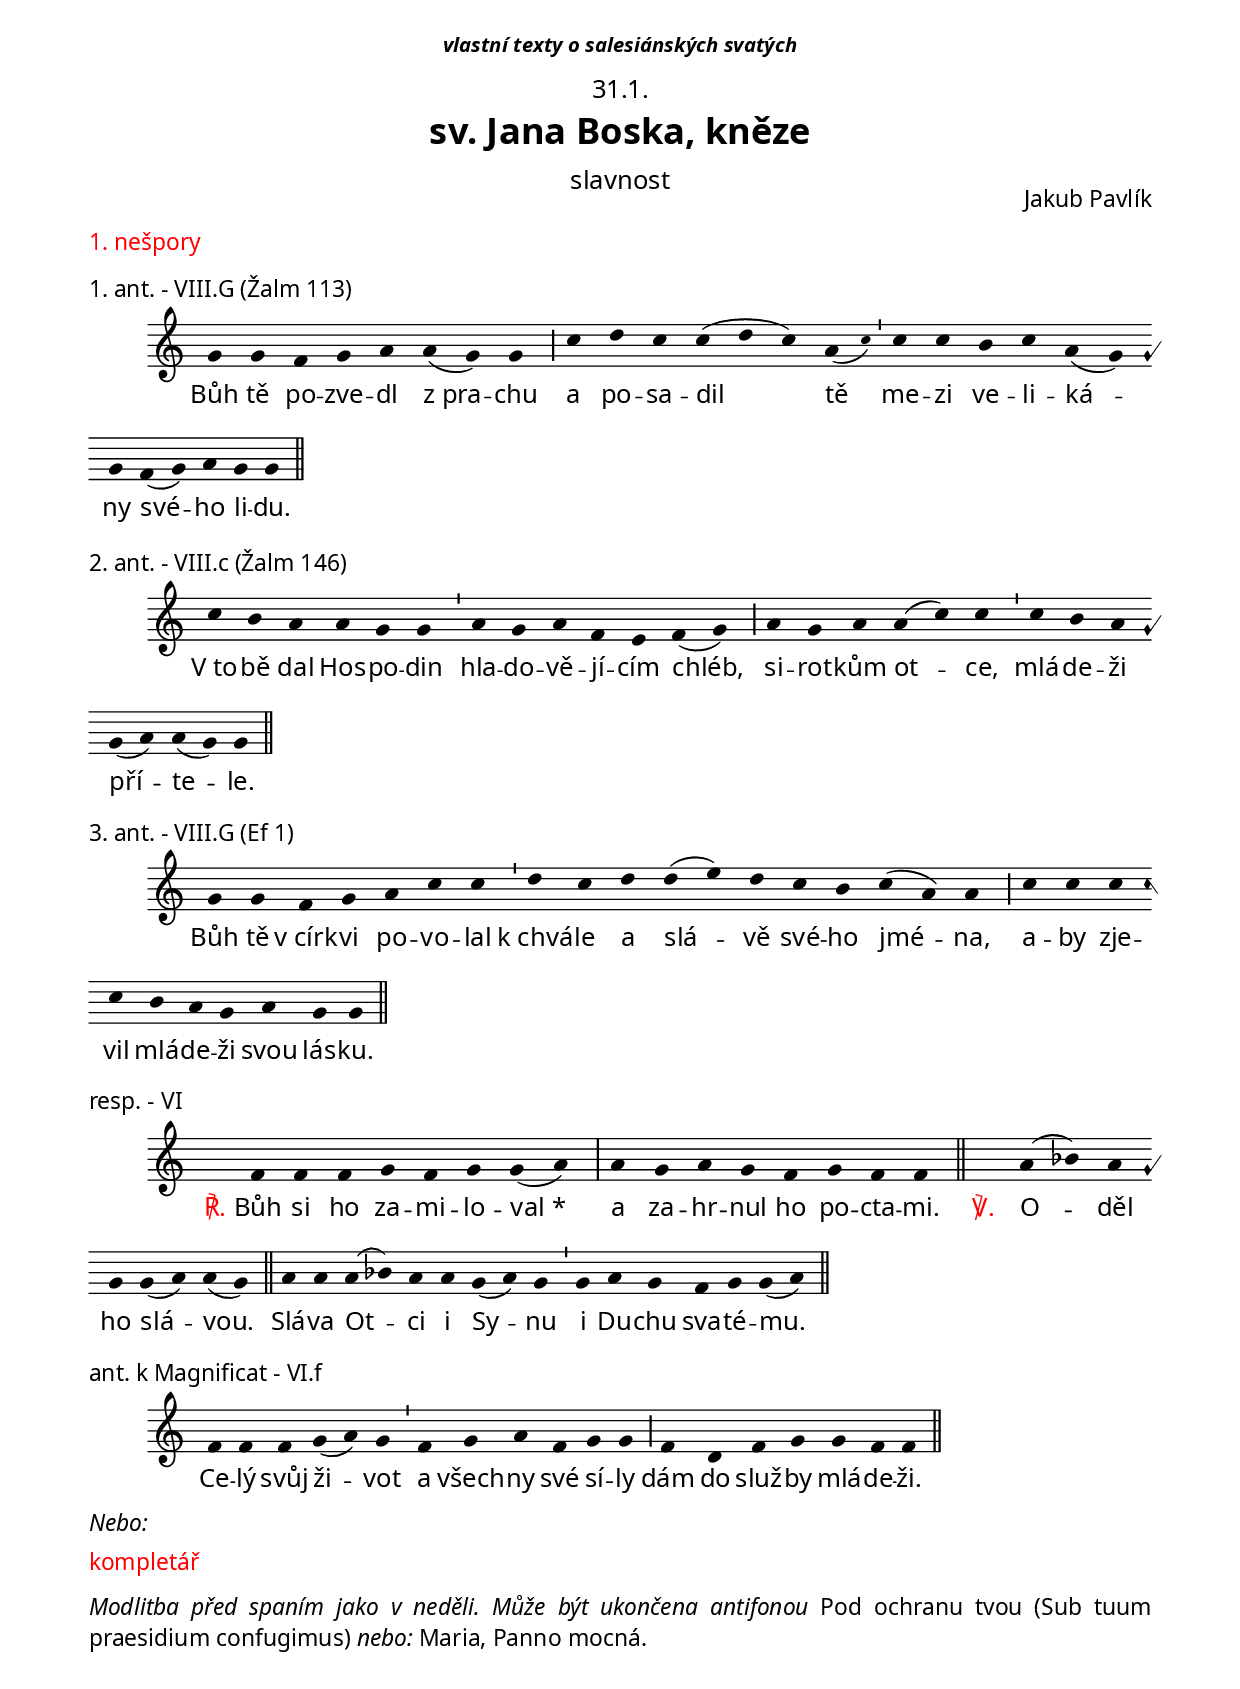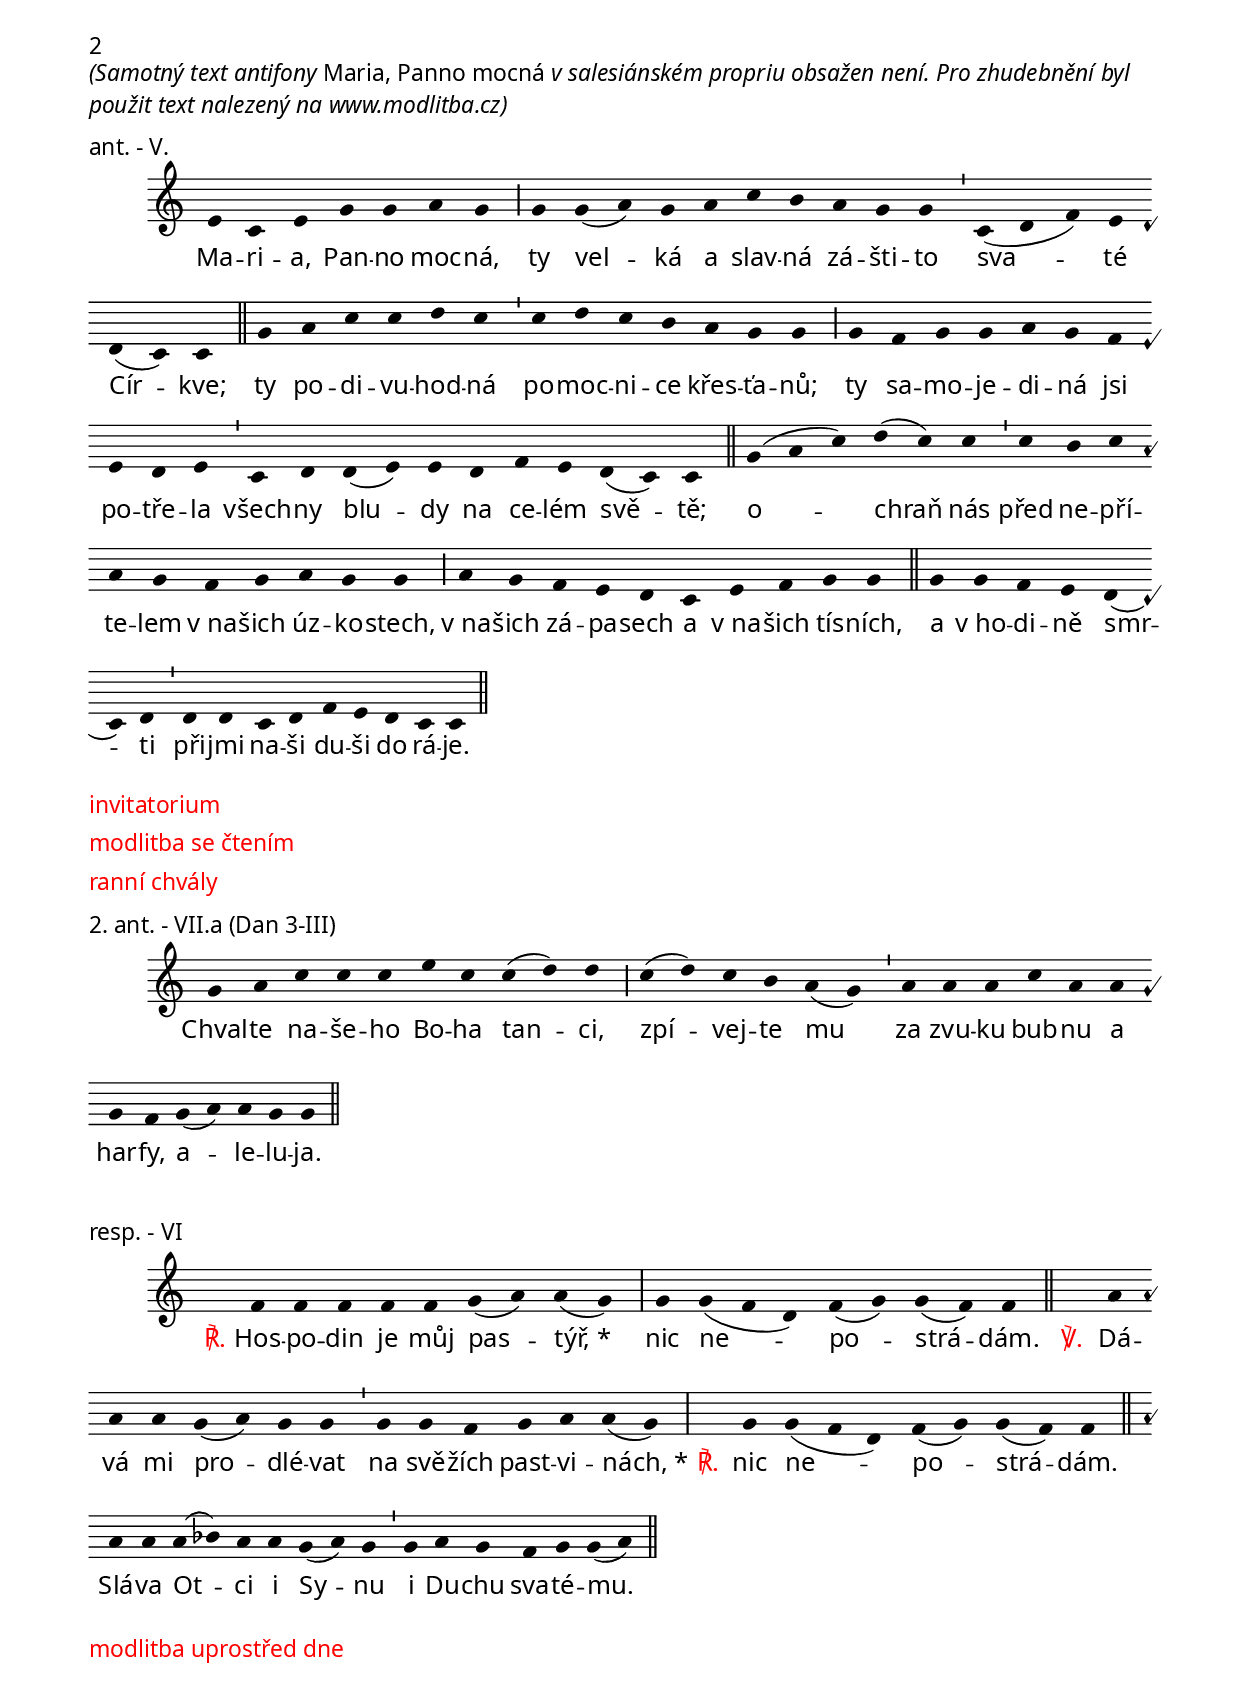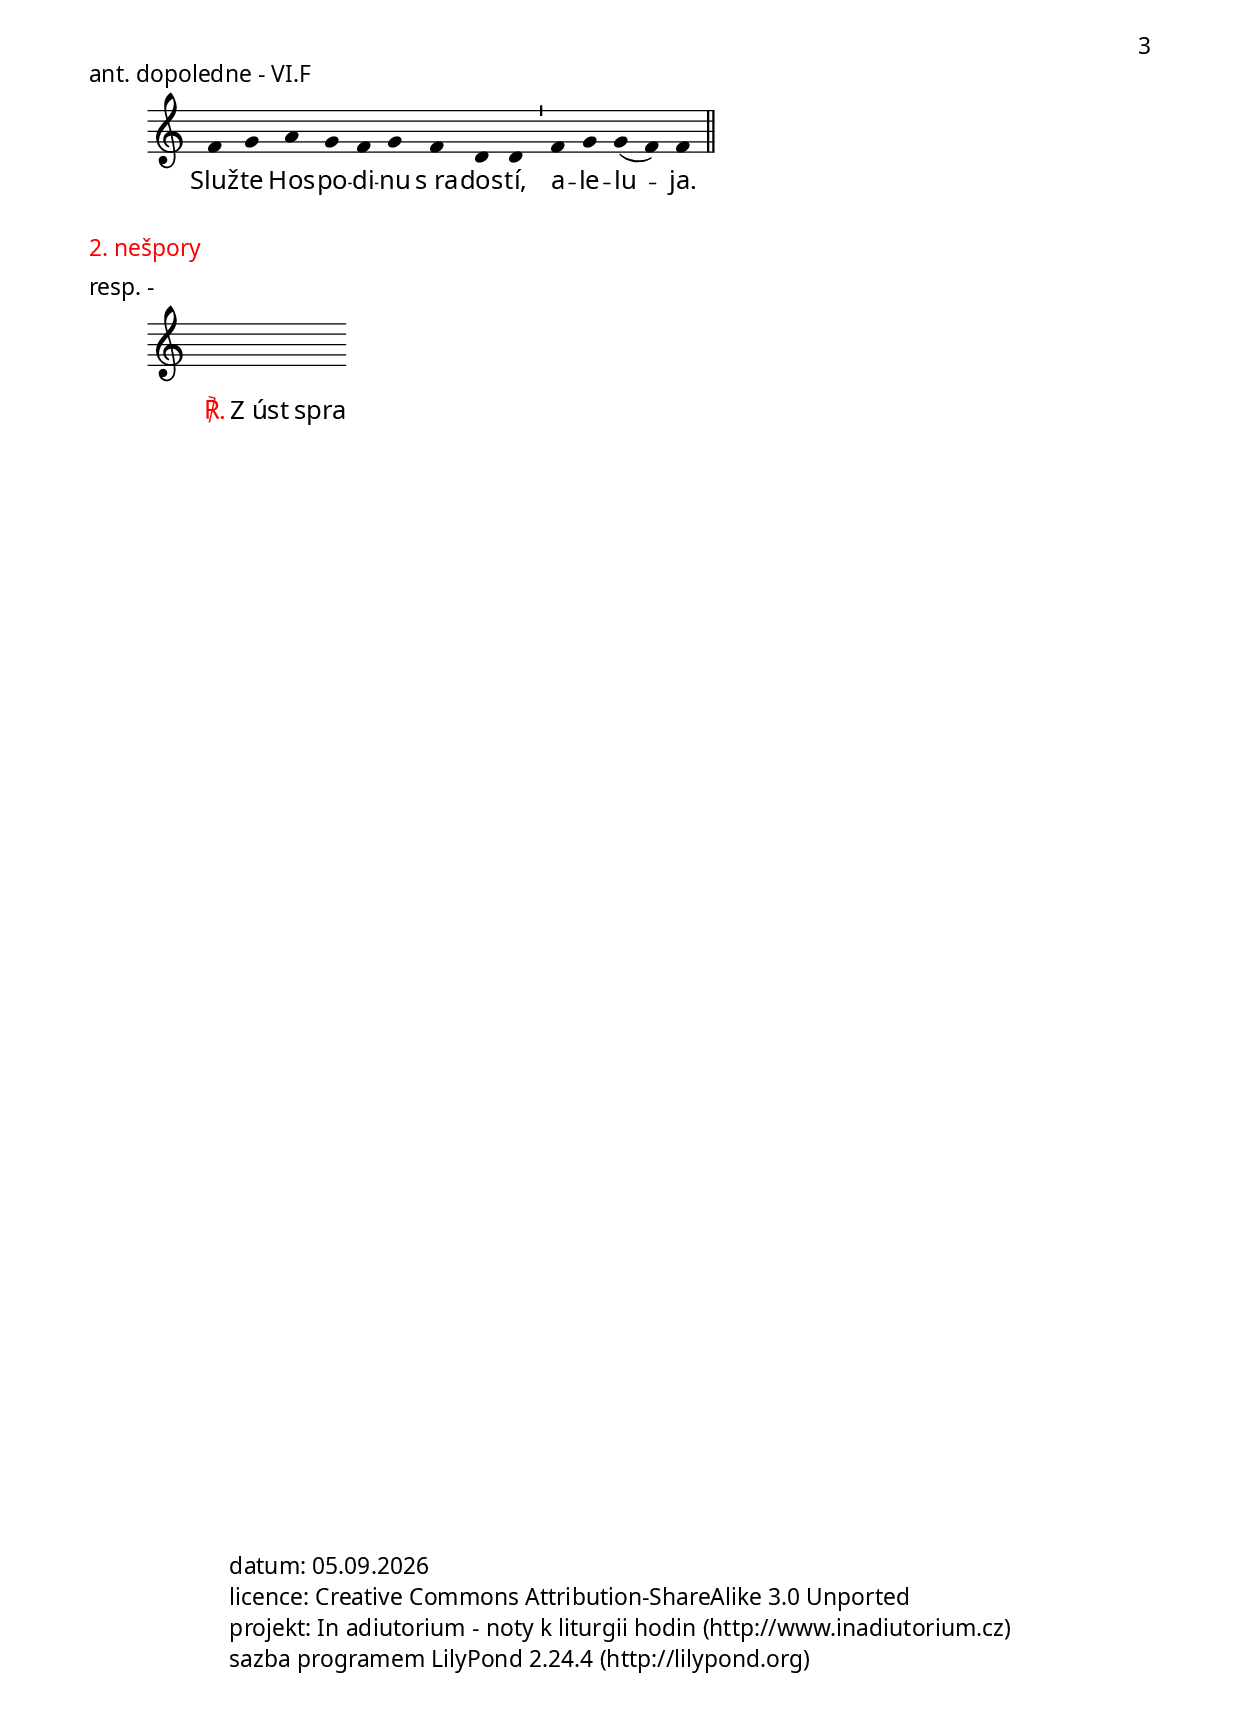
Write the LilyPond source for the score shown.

\version "2.19.80"

\include "../../spolecne.ly"
\include "../../spolecne/reholni.ly"
\include "../../dilyresponsorii.ly"

\header {
  title = \markup\titleSvatek
            "sv. Jana Boska, kněze"
            slavnost
            31.1.
           "vlastní texty o salesiánských svatých"
  composer = "Jakub Pavlík"
}

\markup {\nadpisHodinka {"1. nešpory"}}

\score {
  \relative c'' {
    \choralniRezim
    g4 g f g a a( g) g \barMaior
    c d c c( d c) a( \grace { c) } \barMin
    c c b c a( g) g f( g) a g g \barFinalis
  }
  \addlyrics {
    Bůh tě po -- zve -- dl z_pra -- chu
    a po -- sa -- dil tě
    me -- zi ve -- li -- ká -- ny
    své -- ho li -- du.
  }
  \header {
    quid = "1. ant."
    modus = "VIII"
    differentia = "G"
    psalmus = "Žalm 113"
    id = "1ne-a1"
    piece = \markup {\sestavTitulek}
  }
}

\score {
  \relative c'' {
    \choralniRezim
    c4 b a a g g \barMin
    a g a f e f( g) \barMaior
    a g a a( c) c \barMin
    c b a g( a) a( g) g \barFinalis
  }
  \addlyrics {
    V_to -- bě dal Hos -- po -- din
    hla -- do -- vě -- jí -- cím chléb,
    si -- rot -- kům ot -- ce,
    mlá -- de -- ži pří -- te -- le.
  }
  \header {
    quid = "2. ant."
    modus = "VIII"
    differentia = "c"
    psalmus = "Žalm 146"
    id = "1ne-a2"
    piece = \markup {\sestavTitulek}
  }
}

\score {
  \relative c'' {
    \choralniRezim
    g4 g f g a c c \barMin
    d c d d( e) d c b c( a) a \barMaior
    c c c c b a g a g g \barFinalis
  }
  \addlyrics {
    Bůh tě v_círk -- vi po -- vo -- lal
    k_chvá -- le a slá -- vě
    své -- ho jmé -- na,
    a -- by zje -- vil mlá -- de -- ži svou lás -- ku.
  }
  \header {
    quid = "3. ant."
    modus = "VIII"
    differentia = "G"
    psalmus = "Ef 1"
    id = "1ne-a3"
    piece = \markup {\sestavTitulek}
  }
}

\score {
  \relative c' {
    \choralniRezim

    % R
    \neviditelna f
    f4 f f g f g g( a) \barMax
    a g a g f g f f \barFinalis

    % V
    \neviditelna a
    a( bes) a g g( a) a( g) \barFinalis
    % Slava
    \respVIdoxologie \barFinalis
  }
  \addlyrics {
    \Response Bůh si ho za -- mi -- lo -- val_*
    a za -- hr -- nul ho po -- cta -- mi.
    \Verse O -- děl ho slá -- vou.
    \textRespDoxologie
  }
  \header {
    quid = "resp."
    modus = "VI"
    id = "1ne-r"
    piece = \markup {\sestavTitulekResp}
  }
}

\score {
  \relative c' {
    \choralniRezim
    f4 f f g( a) g \barMin
    f g a f g g \barMaior
    f d f g g f f \barFinalis
  }
  \addlyrics {
    Ce -- lý svůj ži -- vot
    a všech -- ny své sí -- ly
    dám do služ -- by mlá -- de -- ži.
  }
  \header {
    quid = "ant. k Magnificat"
    modus = "VI"
    differentia = "f"
    psalmus = ""
    id = "1ne-am"
    piece = \markup {\sestavTitulekBezZalmu}
  }
}

\markup\italic{Nebo:}

\score {
  \relative c' {
    \choralniRezim

  }
  \addlyrics {
    Můj sy -- nu,
    za -- cho -- vá -- vej pří -- ka -- zy své -- ho ot -- ce,
    ne -- po -- hr -- dej na -- u -- če -- ní -- mi své mat -- ky
    a u -- cho -- vá -- vej je stá -- le ve svém srd -- ci.
  }
  \header {
    quid = "ant. k Magnificat"
    modus = ""
    differentia = ""
    psalmus = ""
    id = "1ne-am2"
    piece = \markup {\sestavTitulekBezZalmu}
  }
}

\markup {\nadpisHodinka {"kompletář"}}

\markup\justify\italic{
  Modlitba před spaním jako v neděli. Může být ukončena
  antifonou \upright{Pod ochranu tvou} \upright{(Sub tuum praesidium confugimus)}
  nebo: \upright{Maria, Panno mocná.}
}

\markup\wordwrap\italic{
  (Samotný text antifony \upright{Maria, Panno mocná} v salesiánském propriu obsažen není.
  Pro zhudebnění byl použit text nalezený na \concat { \with-url "http://www.modlitba.cz/modlitba-v-zivote/seznam-modliteb/rozdeleni-modliteb-podle-adresata-podle-toho-ke-komu-se-modlitbou-obracime/k-panne-marii/" {www.modlitba.cz} ")" }
}

\score {
  \relative c' {
    \choralniRezim
    e4 c e g g a g \barMaior
    g g( a) g a c b a g g \barMin
    c,( d f) e d( c) c \barFinalis
    g' a c c d c \barMin
    c d c b a g g \barMaior
    g f g g a g f e d e \barMin
    c d d( e) e d f e d( c) c \barFinalis
    g'( a c) d( c) c \barMin
    c b c a g f g a g g \barMaior
    a g f e d c e f g g \barFinalis
    g g f e d( c) d \barMin
    d d c d f e d c c \barFinalis
  }
  \addlyrics {
    Ma -- ri -- a, Pan -- no moc -- ná,
    ty vel -- ká a slav -- ná zá -- šti -- to
    sva -- té Cír -- kve;
    ty po -- di -- vu -- hod -- ná
    po -- moc -- ni -- ce křes -- ťa -- nů;
    ty sa -- mo -- je -- di -- ná jsi po -- tře -- la
    všech -- ny blu -- dy na ce -- lém svě -- tě;
    o -- chraň
    nás před ne -- pří -- te -- lem v_na -- šich úz -- ko -- stech,
    v_na -- šich zá -- pa -- sech a v_na -- šich tís -- ních,
    a v_ho -- di -- ně smr -- ti
    při -- jmi na -- ši du -- ši do rá -- je.
    A -- men. % nechat? vypustit? v antifonach nebyva
  }
  \header {
    % text z http://www.modlitba.cz/modlitba-v-zivote/seznam-modliteb/rozdeleni-modliteb-podle-adresata-podle-toho-ke-komu-se-modlitbou-obracime/k-panne-marii/
    % protože v propriu se na modlitbu pouze odkazuje, ale není otištěna
    quid = "ant."
    modus = "V"
    differentia = ""
    psalmus = ""
    id = "pannomocna"
    piece = \markup {\sestavTitulekBezZalmu}
  }
}

\markup {\nadpisHodinka {"invitatorium"}}

\score {
  \relative c' {
    \choralniRezim

  }
  \addlyrics {
    Ve svá -- tek sva -- té -- ho Ja -- na Bos -- ka
    chval -- me Pá -- na, na -- še -- ho Bo -- ha.
  }
  \header {
    quid = "ant."
    modus = ""
    differentia = ""
    psalmus = ""
    id = "invit"
    piece = \markup {\sestavTitulekBezZalmu}
  }
}

\markup {\nadpisHodinka {"modlitba se čtením"}}

\score {
  \relative c' {
    \choralniRezim

  }
  \addlyrics {
    Bůh mu dal moud -- rost a pro -- zí -- ra -- vost
    a srd -- ce vel -- ké ja -- ko moř -- ské po -- bře -- ží.
  }
  \header {
    quid = "1. ant."
    modus = ""
    differentia = ""
    psalmus = "Žalm 21"
    id = "mc-a1"
    piece = \markup {\sestavTitulek}
  }
}

\score {
  \relative c' {
    \choralniRezim

  }
  \addlyrics {
    Vě -- řil pro -- ti vší na -- dě -- ji
    a stal se ot -- cem mno -- ha ná -- ro -- dů.
  }
  \header {
    quid = "2. ant."
    modus = ""
    differentia = ""
    psalmus = "Žalm 92-I"
    id = "mc-a2"
    piece = \markup {\sestavTitulek}
  }
}

\score {
  \relative c' {
    \choralniRezim

  }
  \addlyrics {
    Dů -- vě -- řo -- val v_Hos -- po -- di -- na,
    ko -- nal dob -- ro;
    do něj vlo -- žil svou ra -- dost.
  }
  \header {
    quid = "3. ant."
    modus = ""
    differentia = ""
    psalmus = "Žalm 92-II"
    id = "mc-a3"
    piece = \markup {\sestavTitulek}
  }
}

\score {
  \relative c' {
    \choralniRezim

  }
  \addlyrics {
    Všech -- no, co ko -- ná -- te slo -- vy a či -- ny,
    ať je ko -- ná -- no
    v_Hos -- po -- di -- no -- vě jmé -- nu.
  }
  \header {
    quid = "ant. ke kantikům vigilie"
    modus = ""
    differentia = ""
    psalmus = ""
    id = "mc-avig"
    piece = \markup {\sestavTitulekBezZalmu}
  }
}

\markup {\nadpisHodinka {"ranní chvály"}}

\score {
  \relative c' {
    \choralniRezim

  }
  \addlyrics {
    Slá -- va a chvá -- la to -- bě,
    Bo -- že mých ot -- ců,
    jenžs mi dal moud -- rost,
    po -- ko -- ru a sí -- lu.
  }
  \header {
    quid = "1. ant."
    modus = ""
    differentia = ""
    psalmus = "Žalm 63"
    id = "rch-a1"
    piece = \markup {\sestavTitulek}
  }
}

\score {
  \relative c'' {
    \choralniRezim
    g4 a c c c e c c( d) d \barMaior
    c( d) c b a( g) \barMin
    a a a c a a g f
    g( a) a g g \barFinalis
  }
  \addlyrics {
    Chval -- te na -- še -- ho Bo -- ha tan -- ci,
    zpí -- vej -- te mu
    za zvu -- ku bub -- nu a har -- fy,
    a -- le -- lu -- ja.
  }
  \header {
    quid = "2. ant."
    modus = "VII"
    differentia = "a"
    psalmus = "Dan 3-III"
    id = "rch-a2"
    piece = \markup {\sestavTitulek}
  }
}

\score {
  \relative c' {
    \choralniRezim

  }
  \addlyrics {
    Za -- hr -- nu -- ješ ho ra -- dos -- tí před svou tvá -- ří,
    hlá -- sá mla -- dým tvá bla -- ho -- sla -- ven -- ství.
  }
  \header {
    quid = "3. ant."
    modus = ""
    differentia = ""
    psalmus = "Žalm 149"
    id = "rch-a3"
    piece = \markup {\sestavTitulek}
  }
}

\score {
  \relative c' {
    \choralniRezim

    % R
    \neviditelna f
    f4 f f f f g( a) a( g) \barMax
    g g( f d) f( g) g( f) f \barFinalis
    % V
    \neviditelna g
    a a a g( a) g g \barMin g g f g a a( g) \barMax
    % R
    \neviditelna g
    g g( f d) f( g) g( f) f \barFinalis
    % Slava
    \respVIdoxologie \barFinalis
  }
  \addlyrics {
    \Response Hos -- po -- din je můj pas -- týř,_*
    nic ne -- po -- strá -- dám.
    \Verse Dá -- vá mi pro -- dlé -- vat na svě -- žích past -- vi -- nách,_*
    \Response nic ne -- po -- strá -- dám.
    \textRespDoxologie
  }
  \header {
    quid = "resp."
    modus = "VI"
    fial = "responsoria.ly#2ct-ne"
    id = "rch-r"
    piece = \markup\sestavTitulekResp
  }
}

\score {
  \relative c' {
    \choralniRezim

  }
  \addlyrics {
    Bla -- ho -- sla -- ve -- ní ti -- ší,
    ne -- boť o -- ni do -- sta -- nou ze -- mi za dě -- dic -- tví.
    Bla -- ho -- sla -- ve -- ní čis -- té -- ho srd -- ce,
    ne -- boť o -- ni bu -- dou vi -- dět Bo -- ha.
  }
  \header {
    quid = "ant. k Benedictus"
    modus = ""
    differentia = ""
    psalmus = ""
    id = "rch-ab"
    piece = \markup {\sestavTitulekBezZalmu}
  }
}

\markup {\nadpisHodinka {"modlitba uprostřed dne"}}

\score {
  \relative c' {
    \choralniRezim
    f4 g a g f g f d d \barMin
    f g g( f) f \barFinalis
  }
  \addlyrics {
    Služ -- te Hos -- po -- di -- nu s_ra -- dos -- tí,
    a -- le -- lu -- ja.
  }
  \header {
    quid = "ant. dopoledne"
    modus = "VI"
    differentia = "F"
    psalmus = ""
    fial = "antifony/velikonoce_tyden1_6patek.ly#rch-a3"
    id = "tercie"
    piece = \markup {\sestavTitulekBezZalmu}
  }
}

\score {
  \relative c' {
    \choralniRezim

  }
  \addlyrics {
    Klaň -- te se Bo -- hu v_kaž -- dé do -- bě:
    v_ra -- dos -- ti i v_bo -- les -- ti.
  }
  \header {
    quid = "ant. v poledne"
    modus = ""
    differentia = ""
    psalmus = ""
    id = "sexta"
    piece = \markup {\sestavTitulekBezZalmu}
  }
}

\score {
  \relative c' {
    \choralniRezim

  }
  \addlyrics {
    Ať nám Bůh po -- má -- há krá -- čet
    po ne -- bes -- ké ces -- tě.
  }
  \header {
    quid = "ant. odpoledne"
    modus = ""
    differentia = ""
    psalmus = ""
    id = "nona"
    piece = \markup {\sestavTitulekBezZalmu}
  }
}

\markup {\nadpisHodinka {"2. nešpory"}}

\score {
  \relative c' {
    \choralniRezim

  }
  \addlyrics {
    Mo -- je slá -- va je v_Hos -- po -- di -- nu,
    ať to sly -- ší po -- kor -- ní
    a ra -- du -- jí se.
  }
  \header {
    quid = "1. ant."
    modus = ""
    differentia = ""
    psalmus = "Žalm 15"
    id = "ne-a1"
    piece = \markup {\sestavTitulek}
  }
}

\score {
  \relative c' {
    \choralniRezim

  }
  \addlyrics {
    Po -- čá -- tek moud -- ros -- ti je bát se Hos -- po -- di -- na,
    moud -- rý je ten,
    kdo je mu věr -- ný.
  }
  \header {
    quid = "2. ant."
    modus = ""
    differentia = ""
    psalmus = "Žalm 112"
    id = "ne-a2"
    piece = \markup {\sestavTitulek}
  }
}

\score {
  \relative c' {
    \choralniRezim

  }
  \addlyrics {
    Ve -- li -- ký a po -- di -- vu -- hod -- ný jsi, Pa -- ne,
    ve všech svých sva -- tých.
  }
  \header {
    quid = "3. ant."
    modus = ""
    differentia = ""
    psalmus = "Zj 15"
    id = "ne-a3"
    piece = \markup {\sestavTitulek}
  }
}

\score {
  \relative c' {
    \choralniRezim

    % R
    \neviditelna a

    % V
    \neviditelna a

    % R
    \neviditelna a

    % Slava
  }
  \addlyrics {
    \Response Z_úst spra -- ved -- li -- vé -- ho vy -- chá -- ze -- jí_*
    slo -- va moud -- ros -- ti.
    \Verse Ve svém srd -- ci má Bo -- ží zá -- kon.
    \Response
    \textRespDoxologie
  }
  \header {
    quid = "resp."
    modus = ""
    id = "ne-r"
    piece = \markup {\sestavTitulekResp}
  }
}

\score {
  \relative c' {
    \choralniRezim

  }
  \addlyrics {
    Pro spá -- su va -- šich du -- ší
    dám s_ra -- dos -- tí ce -- lý svůj ži -- vot.
  }
  \header {
    quid = "ant. k Magnificat"
    modus = ""
    differentia = ""
    psalmus = ""
    id = "ne-am"
    piece = \markup {\sestavTitulekBezZalmu}
  }
}